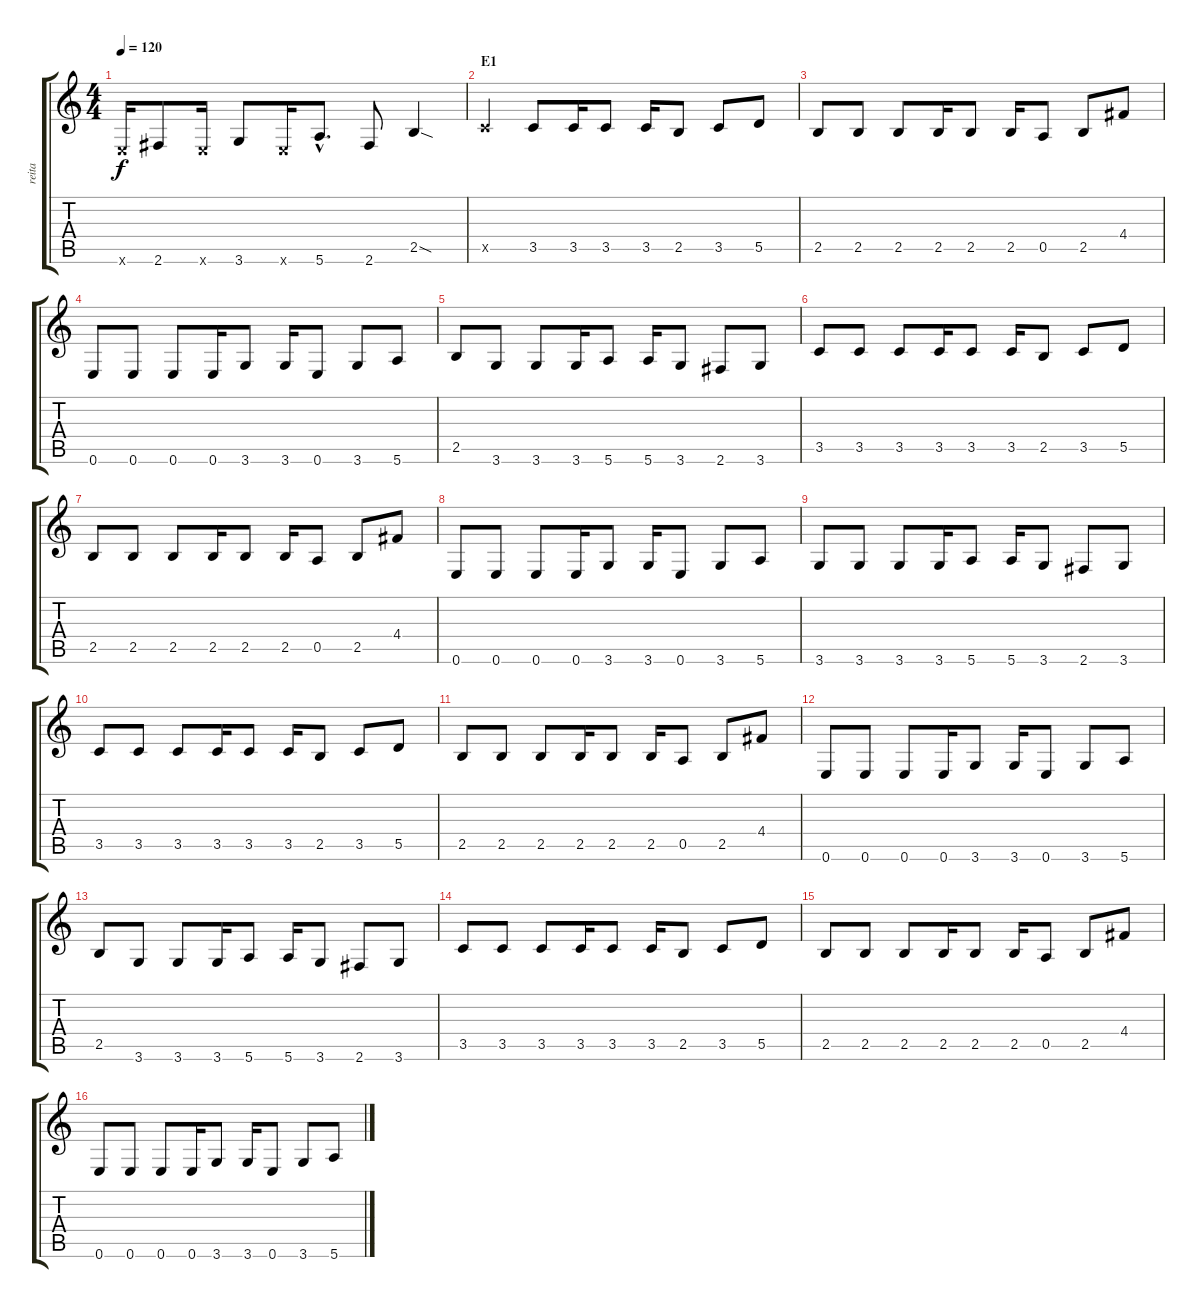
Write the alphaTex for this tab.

\track ("reita" "reita") {instrument electricbassfinger}
\staff {score tabs}
\tuning (E4 B3 G3 D3 A2 E2) {hide}
\ts (4 4)
\tempo 120
\clef g2
\ks c
0.6{x}.16{dy f} 2.6.8 0.6{x}.16 3.6.8 0.6{x}.16 5.6{hac}.8{d} 2.6.8 2.5{sod}.4 |
\section ("" "E1")
3.5{x}.4 3.5.8 3.5.16 3.5.8 3.5.16 2.5.8 3.5.8 5.5.8 |
2.5.8 2.5.8 2.5.8 2.5.16 2.5.8 2.5.16 0.5.8 2.5.8 4.4.8 |
0.6.8 0.6.8 0.6.8 0.6.16 3.6.8 3.6.16 0.6.8 3.6.8 5.6.8 |
2.5.8 3.6.8 3.6.8 3.6.16 5.6.8 5.6.16 3.6.8 2.6.8 3.6.8 |
3.5.8 3.5.8 3.5.8 3.5.16 3.5.8 3.5.16 2.5.8 3.5.8 5.5.8 |
2.5.8 2.5.8 2.5.8 2.5.16 2.5.8 2.5.16 0.5.8 2.5.8 4.4.8 |
0.6.8 0.6.8 0.6.8 0.6.16 3.6.8 3.6.16 0.6.8 3.6.8 5.6.8 |
3.6.8 3.6.8 3.6.8 3.6.16 5.6.8 5.6.16 3.6.8 2.6.8 3.6.8 |
3.5.8 3.5.8 3.5.8 3.5.16 3.5.8 3.5.16 2.5.8 3.5.8 5.5.8 |
2.5.8 2.5.8 2.5.8 2.5.16 2.5.8 2.5.16 0.5.8 2.5.8 4.4.8 |
0.6.8 0.6.8 0.6.8 0.6.16 3.6.8 3.6.16 0.6.8 3.6.8 5.6.8 |
2.5.8 3.6.8 3.6.8 3.6.16 5.6.8 5.6.16 3.6.8 2.6.8 3.6.8 |
3.5.8 3.5.8 3.5.8 3.5.16 3.5.8 3.5.16 2.5.8 3.5.8 5.5.8 |
2.5.8 2.5.8 2.5.8 2.5.16 2.5.8 2.5.16 0.5.8 2.5.8 4.4.8 |
0.6.8 0.6.8 0.6.8 0.6.16 3.6.8 3.6.16 0.6.8 3.6.8 5.6.8
